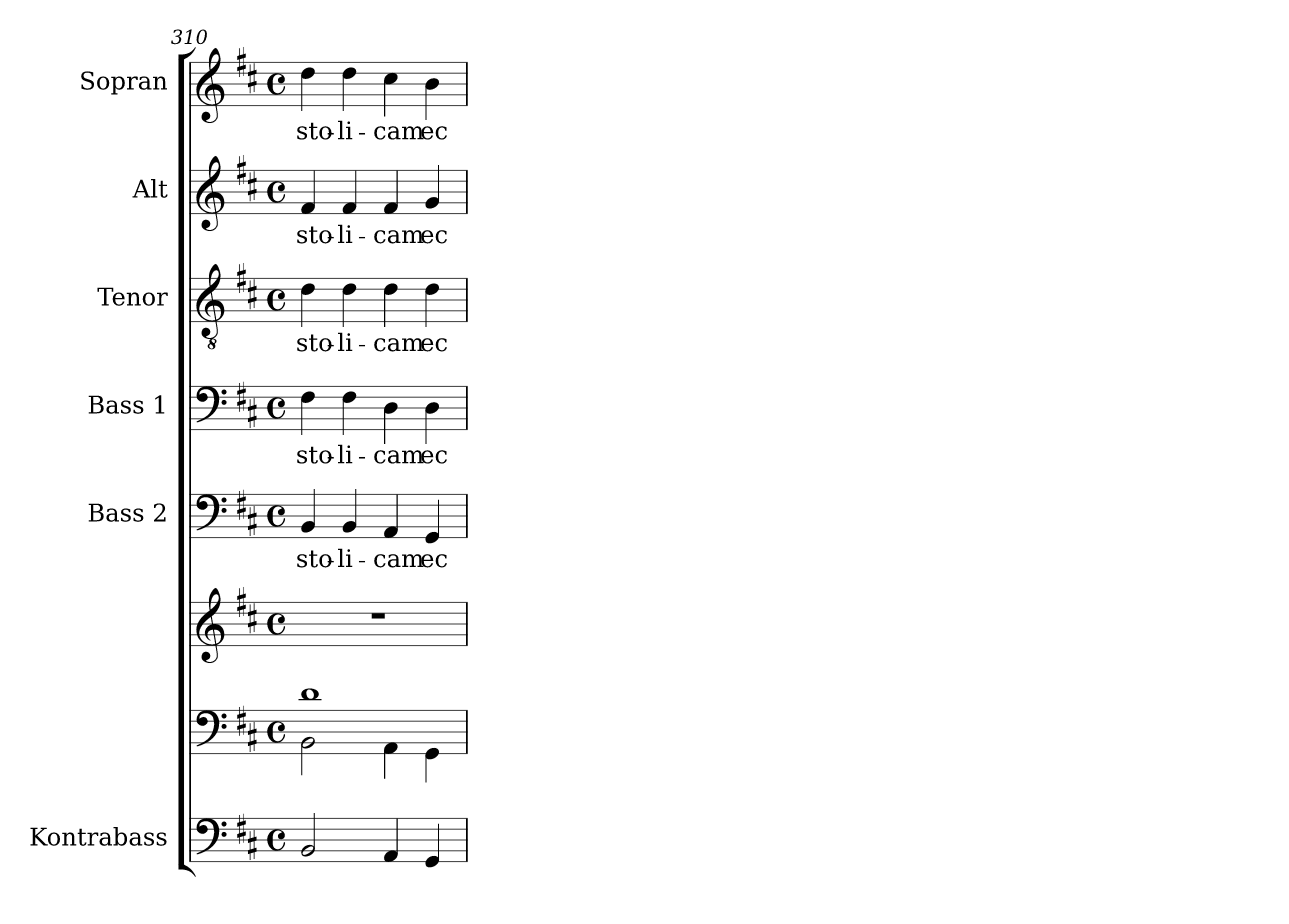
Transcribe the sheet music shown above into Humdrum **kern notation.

**kern	**kern	**kern	**kern	**text	**kern	**text	**kern	**text	**kern	**text	**kern	**text
*part7	*part6	*part6	*part5	*part5	*part4	*part4	*part3	*part3	*part2	*part2	*part1	*part1
*staff8	*staff7	*staff6	*staff5	*staff5	*staff4	*staff4	*staff3	*staff3	*staff2	*staff2	*staff1	*staff1
*I"Kontrabass	*	*	*I"Bass 2	*	*I"Bass 1	*	*I"Tenor	*	*I"Alt	*	*I"Sopran	*
*I'Kb.	*	*	*I'B. 2	*	*I'B. 1	*	*I'T.	*	*I'A.	*	*I'S.	*
!!LO:PB:g=z
*clefF4	*clefF4	*clefG2	*clefF4	*	*clefF4	*	*clefGv2	*	*clefG2	*	*clefG2	*
*ITrd7c12	*	*	*	*	*	*	*	*	*	*	*	*
*k[f#c#]	*k[f#c#]	*k[f#c#]	*k[f#c#]	*	*k[f#c#]	*	*k[f#c#]	*	*k[f#c#]	*	*k[f#c#]	*
*D:	*D:	*D:	*D:	*	*D:	*	*D:	*	*D:	*	*D:	*
*M4/4	*M4/4	*M4/4	*M4/4	*	*M4/4	*	*M4/4	*	*M4/4	*	*M4/4	*
*met(c)	*met(c)	*met(c)	*met(c)	*	*met(c)	*	*met(c)	*	*met(c)	*	*met(c)	*
=310	=310	=310	=310	=310	=310	=310	=310	=310	=310	=310	=310	=310
*	*^	*	*	*	*	*	*	*	*	*	*	*
!	!	!	!	!	!LO:LY:b	!	!LO:LY:b	!	!LO:LY:b	!	!LO:LY:b	!	!LO:LY:b
2BBB/	1d	2BB\	1r	4BB/	-sto-	4F#\	-sto-	4d\	-sto-	4f#/	-sto-	4dd\	-sto-
!	!	!	!	!	!LO:LY:b	!	!LO:LY:b	!	!LO:LY:b	!	!LO:LY:b	!	!LO:LY:b
.	.	.	.	4BB/	-li-	4F#\	-li-	4d\	-li-	4f#/	-li-	4dd\	-li-
!	!	!	!	!	!LO:LY:b	!	!LO:LY:b	!	!LO:LY:b	!	!LO:LY:b	!	!LO:LY:b
4AAA/	.	4AA\	.	4AA/	-cam	4D\	-cam	4d\	-cam	4f#/	-cam	4cc#\	-cam
!	!	!	!	!	!LO:LY:b	!	!LO:LY:b	!	!LO:LY:b	!	!LO:LY:b	!	!LO:LY:b
4GGG/	.	4GG\	.	4GG/	ec-	4D\	ec-	4d\	ec-	4g/	ec-	4b\	ec-
*	*v	*v	*	*	*	*	*	*	*	*	*	*	*
=	=	=	=	=	=	=	=	=	=	=	=	=
*-	*-	*-	*-	*-	*-	*-	*-	*-	*-	*-	*-	*-
